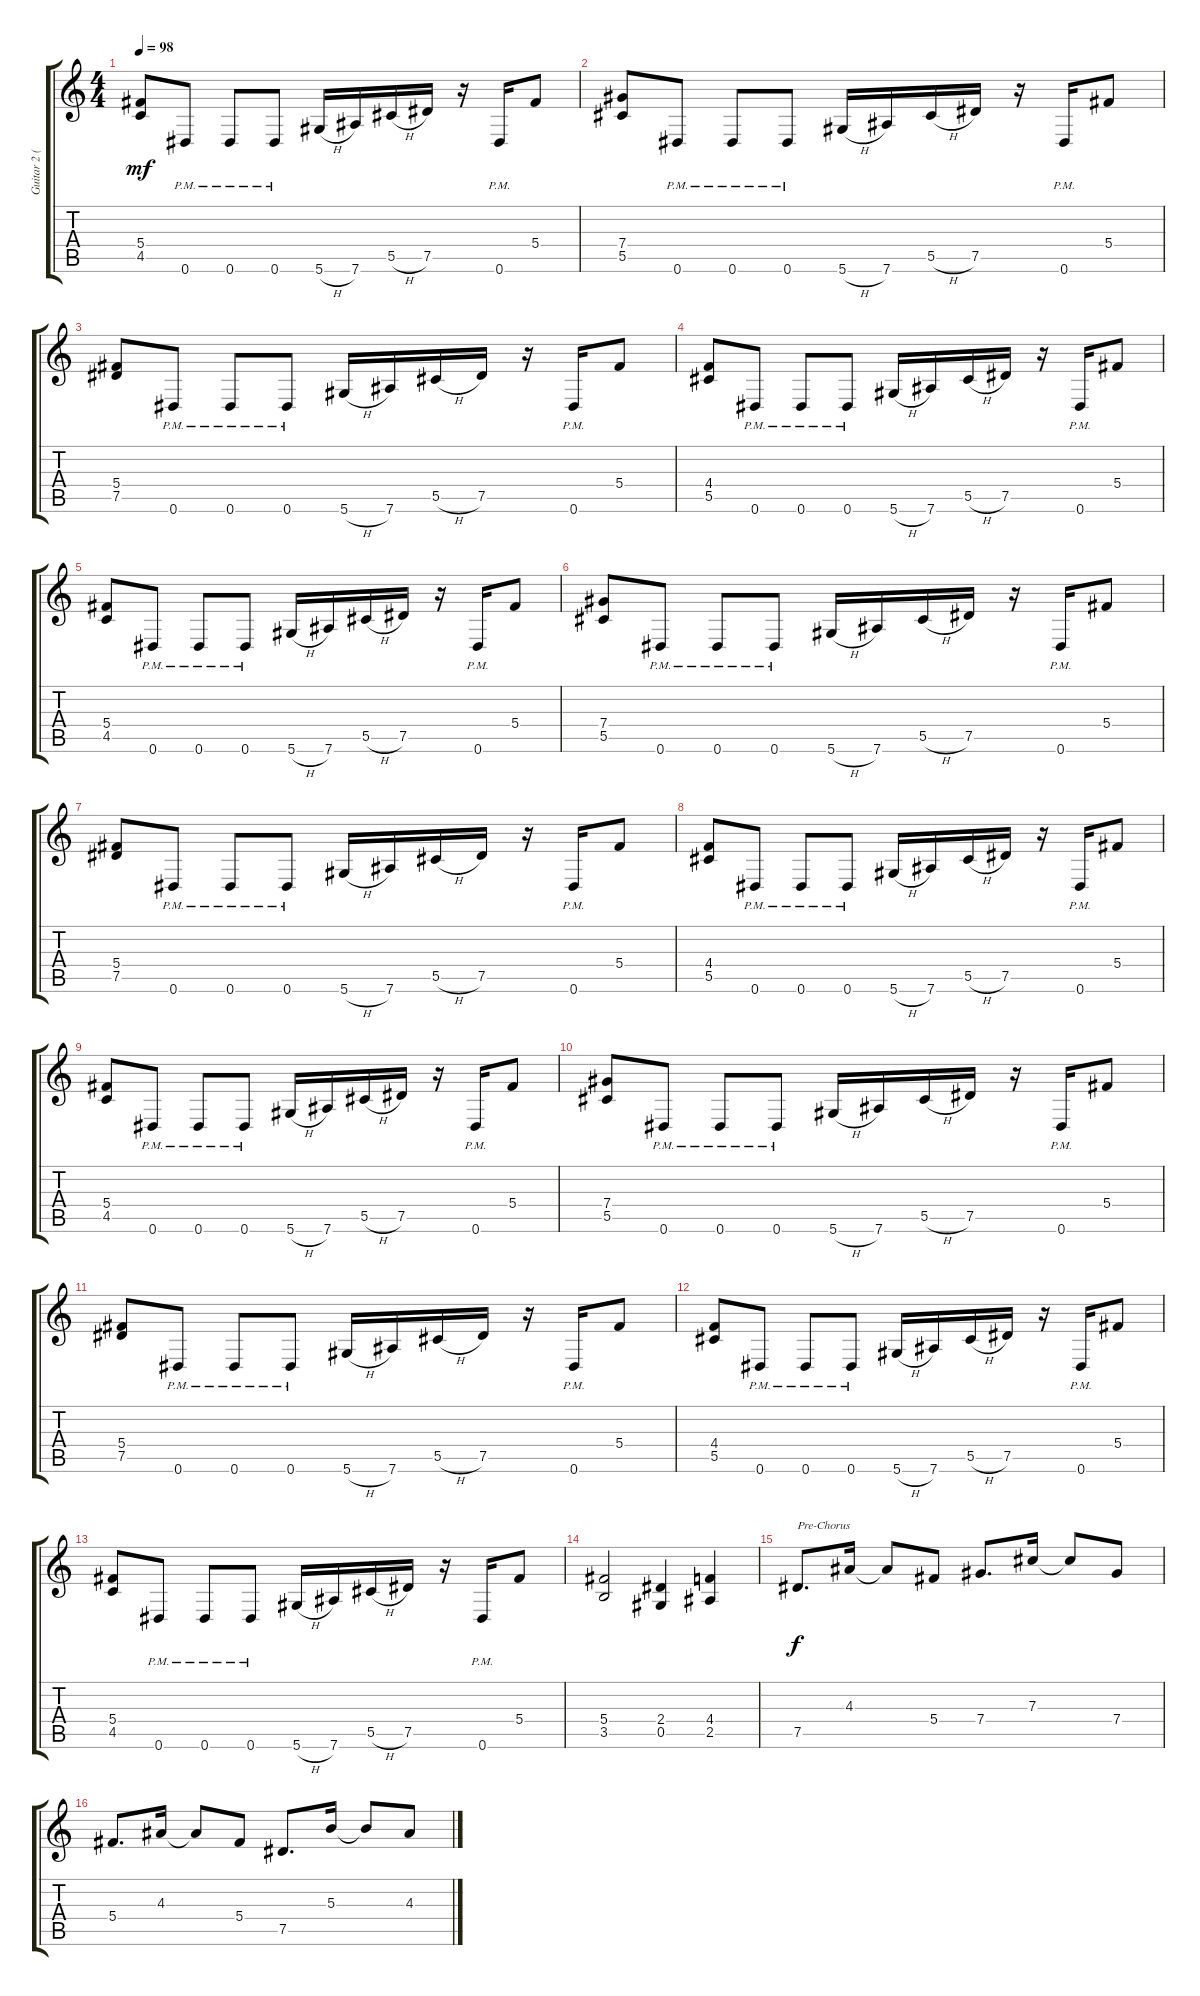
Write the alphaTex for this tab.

\track ("Guitar 2 (Rhythm)" "Guitar 2 (") {instrument distortionguitar}
\staff {score tabs}
\tuning (Eb4 Bb3 Gb3 Db3 Ab2 Eb2) {hide}
\ts (4 4)
\tempo 98
\clef g2
\ks c
(5.4 4.5).8{dy mf} 0.6{pm}.8 0.6{pm}.8 0.6{pm}.8 5.6{h}.16 7.6.16 5.5{h}.16 7.5.16 r.16 0.6{pm}.16 5.4.8 |
(7.4 5.5).8 0.6{pm}.8 0.6{pm}.8 0.6{pm}.8 5.6{h}.16 7.6.16 5.5{h}.16 7.5.16 r.16 0.6{pm}.16 5.4.8 |
(5.4 7.5).8 0.6{pm}.8 0.6{pm}.8 0.6{pm}.8 5.6{h}.16 7.6.16 5.5{h}.16 7.5.16 r.16 0.6{pm}.16 5.4.8 |
(4.4 5.5).8 0.6{pm}.8 0.6{pm}.8 0.6{pm}.8 5.6{h}.16 7.6.16 5.5{h}.16 7.5.16 r.16 0.6{pm}.16 5.4.8 |
(5.4 4.5).8 0.6{pm}.8 0.6{pm}.8 0.6{pm}.8 5.6{h}.16 7.6.16 5.5{h}.16 7.5.16 r.16 0.6{pm}.16 5.4.8 |
(7.4 5.5).8 0.6{pm}.8 0.6{pm}.8 0.6{pm}.8 5.6{h}.16 7.6.16 5.5{h}.16 7.5.16 r.16 0.6{pm}.16 5.4.8 |
(5.4 7.5).8 0.6{pm}.8 0.6{pm}.8 0.6{pm}.8 5.6{h}.16 7.6.16 5.5{h}.16 7.5.16 r.16 0.6{pm}.16 5.4.8 |
(4.4 5.5).8 0.6{pm}.8 0.6{pm}.8 0.6{pm}.8 5.6{h}.16 7.6.16 5.5{h}.16 7.5.16 r.16 0.6{pm}.16 5.4.8 |
(5.4 4.5).8 0.6{pm}.8 0.6{pm}.8 0.6{pm}.8 5.6{h}.16 7.6.16 5.5{h}.16 7.5.16 r.16 0.6{pm}.16 5.4.8 |
(7.4 5.5).8 0.6{pm}.8 0.6{pm}.8 0.6{pm}.8 5.6{h}.16 7.6.16 5.5{h}.16 7.5.16 r.16 0.6{pm}.16 5.4.8 |
(5.4 7.5).8 0.6{pm}.8 0.6{pm}.8 0.6{pm}.8 5.6{h}.16 7.6.16 5.5{h}.16 7.5.16 r.16 0.6{pm}.16 5.4.8 |
(4.4 5.5).8 0.6{pm}.8 0.6{pm}.8 0.6{pm}.8 5.6{h}.16 7.6.16 5.5{h}.16 7.5.16 r.16 0.6{pm}.16 5.4.8 |
(5.4 4.5).8 0.6{pm}.8 0.6{pm}.8 0.6{pm}.8 5.6{h}.16 7.6.16 5.5{h}.16 7.5.16 r.16 0.6{pm}.16 5.4.8 |
(5.4 3.5).2 (2.4 0.5).4 (4.4 2.5).4 |
7.5.8{d txt "Pre-Chorus" dy f} 4.3.16 4.3{t}.8 5.4.8 7.4.8{d} 7.3.16 7.3{t}.8 7.4.8 |
5.4.8{d} 4.3.16 4.3{t}.8 5.4.8 7.5.8{d} 5.3.16 5.3{t}.8 4.3.8
